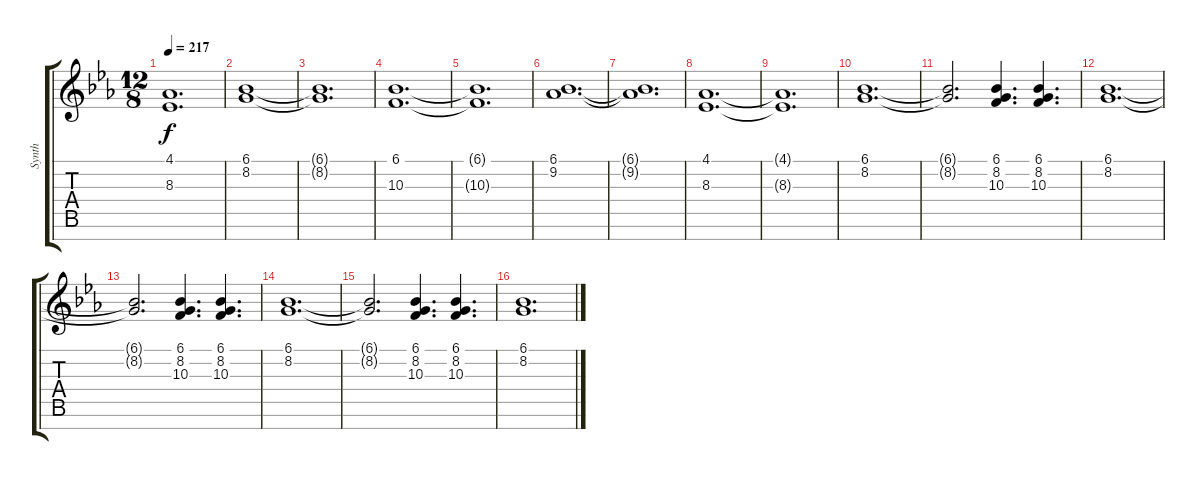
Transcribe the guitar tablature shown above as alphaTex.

\track ("Synth" "Synth") {instrument pad1newage}
\staff {score tabs}
\tuning (E4 B3 G3 D3 A2 E2 B1) {hide}
\ts (12 8)
\tempo 217
\clef g2
\ks eb
(4.1{t} 8.3{t}).1{d dy f} |
(6.1 8.2).1 |
(6.1{t} 8.2{t}).1{d} |
(6.1 10.3).1{d} |
(6.1{t} 10.3{t}).1{d} |
(6.1 9.2).1{d} |
(6.1{t} 9.2{t}).1{d} |
(4.1 8.3).1{d} |
(4.1{t} 8.3{t}).1{d} |
(6.1 8.2).1{d instrument synthstrings1} |
(6.1{t} 8.2{t}).2{d} (6.1 8.2 10.3).4{d} (6.1 8.2 10.3).4{d} |
(6.1 8.2).1{d} |
(6.1{t} 8.2{t}).2{d} (6.1 8.2 10.3).4{d} (6.1 8.2 10.3).4{d} |
(6.1 8.2).1{d} |
(6.1{t} 8.2{t}).2{d} (6.1 8.2 10.3).4{d} (6.1 8.2 10.3).4{d} |
(6.1 8.2).1{d}
